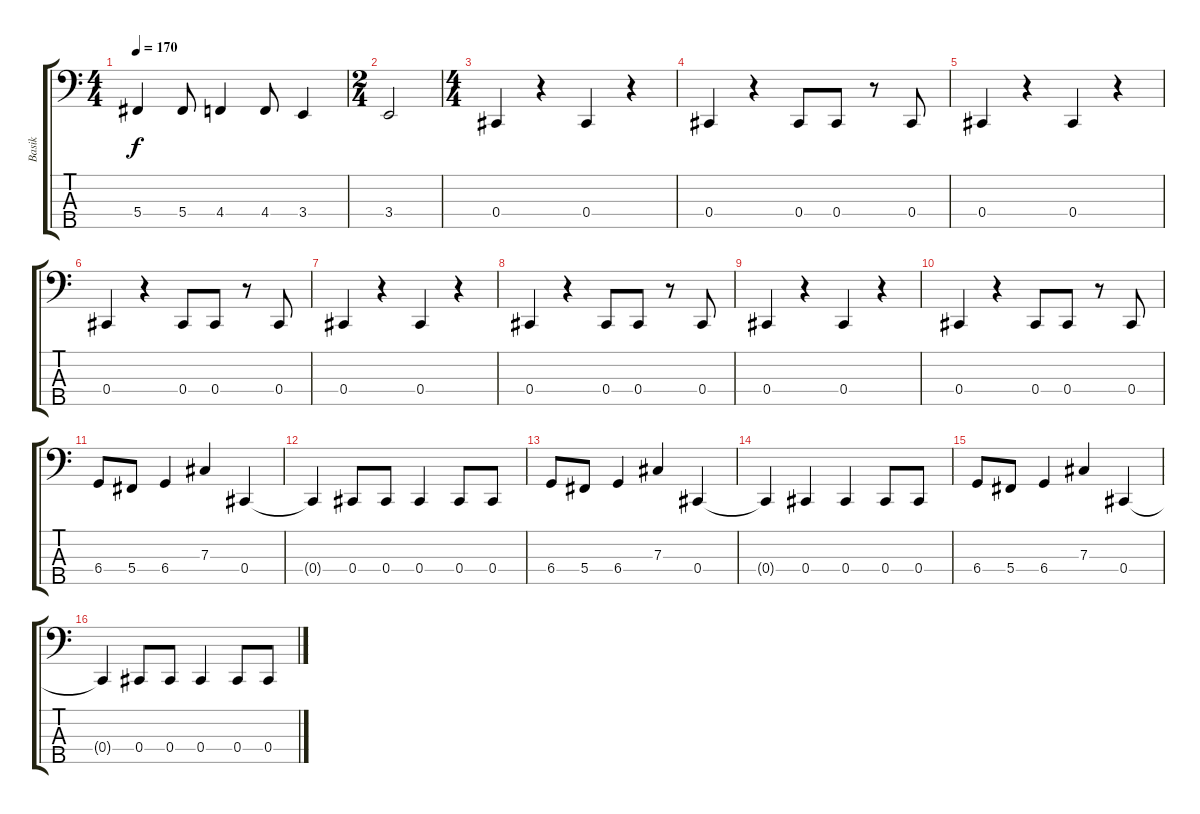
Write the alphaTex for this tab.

\track ("Basik" "Basik") {instrument electricbasspick}
\staff {score tabs}
\tuning (E2 B1 Gb1 Db1 Ab0) {hide}
\ts (4 4)
\tempo 170
\clef f4
\ks c
5.4.4{dy f} 5.4.8 4.4.4 4.4.8 3.4.4 |
\ts (2 4)
3.4.2 |
\ts (4 4)
0.4.4 r.4 0.4.4 r.4 |
0.4.4 r.4 0.4.8 0.4.8 r.8 0.4.8 |
0.4.4 r.4 0.4.4 r.4 |
0.4.4 r.4 0.4.8 0.4.8 r.8 0.4.8 |
0.4.4 r.4 0.4.4 r.4 |
0.4.4 r.4 0.4.8 0.4.8 r.8 0.4.8 |
0.4.4 r.4 0.4.4 r.4 |
0.4.4 r.4 0.4.8 0.4.8 r.8 0.4.8 |
6.4.8 5.4.8 6.4.4 7.3.4 0.4.4 |
0.4{t}.4 0.4.8 0.4.8 0.4.4 0.4.8 0.4.8 |
6.4.8 5.4.8 6.4.4 7.3.4 0.4.4 |
0.4{t}.4 0.4.4 0.4.4 0.4.8 0.4.8 |
6.4.8 5.4.8 6.4.4 7.3.4 0.4.4 |
0.4{t}.4 0.4.8 0.4.8 0.4.4 0.4.8 0.4.8
